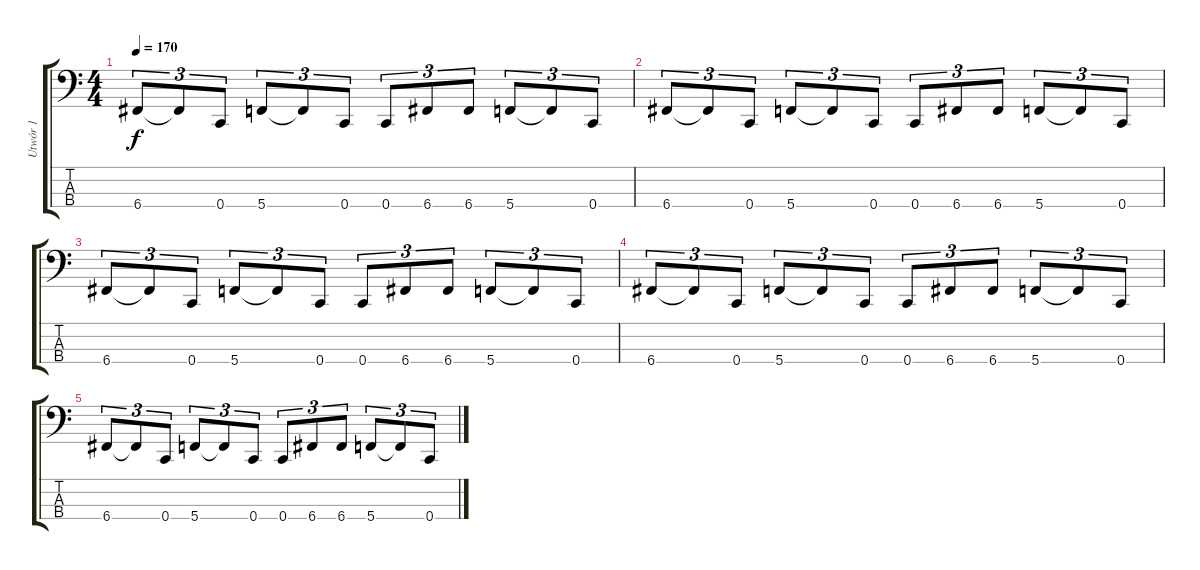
\track ("Utwór 1" "Utwór 1") {instrument electricbasspick}
\staff {score tabs}
\tuning (F2 C2 G1 C1) {hide}
\ts (4 4)
\tempo 170
\clef f4
\ks c
6.4.8{tu (3 2) dy f} 6.4{t}.8{tu (3 2)} 0.4.8{tu (3 2)} 5.4.8{tu (3 2)} 5.4{t}.8{tu (3 2)} 0.4.8{tu (3 2)} 0.4.8{tu (3 2)} 6.4.8{tu (3 2)} 6.4.8{tu (3 2)} 5.4.8{tu (3 2)} 5.4{t}.8{tu (3 2)} 0.4.8{tu (3 2)} |
6.4.8{tu (3 2)} 6.4{t}.8{tu (3 2)} 0.4.8{tu (3 2)} 5.4.8{tu (3 2)} 5.4{t}.8{tu (3 2)} 0.4.8{tu (3 2)} 0.4.8{tu (3 2)} 6.4.8{tu (3 2)} 6.4.8{tu (3 2)} 5.4.8{tu (3 2)} 5.4{t}.8{tu (3 2)} 0.4.8{tu (3 2)} |
6.4.8{tu (3 2)} 6.4{t}.8{tu (3 2)} 0.4.8{tu (3 2)} 5.4.8{tu (3 2)} 5.4{t}.8{tu (3 2)} 0.4.8{tu (3 2)} 0.4.8{tu (3 2)} 6.4.8{tu (3 2)} 6.4.8{tu (3 2)} 5.4.8{tu (3 2)} 5.4{t}.8{tu (3 2)} 0.4.8{tu (3 2)} |
6.4.8{tu (3 2)} 6.4{t}.8{tu (3 2)} 0.4.8{tu (3 2)} 5.4.8{tu (3 2)} 5.4{t}.8{tu (3 2)} 0.4.8{tu (3 2)} 0.4.8{tu (3 2)} 6.4.8{tu (3 2)} 6.4.8{tu (3 2)} 5.4.8{tu (3 2)} 5.4{t}.8{tu (3 2)} 0.4.8{tu (3 2)} |
6.4.8{tu (3 2)} 6.4{t}.8{tu (3 2)} 0.4.8{tu (3 2)} 5.4.8{tu (3 2)} 5.4{t}.8{tu (3 2)} 0.4.8{tu (3 2)} 0.4.8{tu (3 2)} 6.4.8{tu (3 2)} 6.4.8{tu (3 2)} 5.4.8{tu (3 2)} 5.4{t}.8{tu (3 2)} 0.4.8{tu (3 2)}
